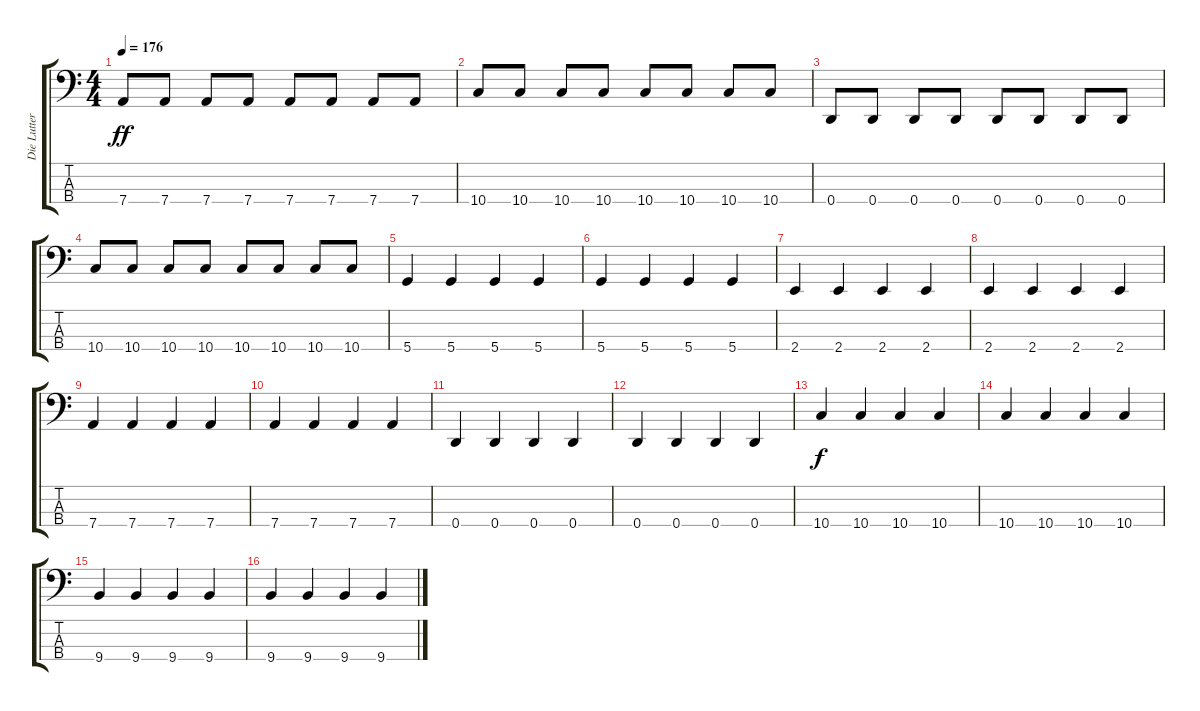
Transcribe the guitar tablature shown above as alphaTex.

\track ("Die Lutter (Bass)" "Die Lutter") {instrument electricbasspick}
\staff {score tabs}
\tuning (G2 D2 A1 D1) {hide}
\ts (4 4)
\tempo 176
\clef f4
\ks c
7.4.8{dy ff} 7.4.8 7.4.8 7.4.8 7.4.8 7.4.8 7.4.8 7.4.8 |
10.4.8 10.4.8 10.4.8 10.4.8 10.4.8 10.4.8 10.4.8 10.4.8 |
0.4.8 0.4.8 0.4.8 0.4.8 0.4.8 0.4.8 0.4.8 0.4.8 |
10.4.8 10.4.8 10.4.8 10.4.8 10.4.8 10.4.8 10.4.8 10.4.8 |
5.4.4 5.4.4 5.4.4 5.4.4 |
5.4.4 5.4.4 5.4.4 5.4.4 |
2.4.4 2.4.4 2.4.4 2.4.4 |
2.4.4 2.4.4 2.4.4 2.4.4 |
7.4.4 7.4.4 7.4.4 7.4.4 |
7.4.4 7.4.4 7.4.4 7.4.4 |
0.4.4 0.4.4 0.4.4 0.4.4 |
0.4.4 0.4.4 0.4.4 0.4.4 |
10.4.4{dy f} 10.4.4 10.4.4 10.4.4 |
10.4.4 10.4.4 10.4.4 10.4.4 |
9.4.4 9.4.4 9.4.4 9.4.4 |
9.4.4 9.4.4 9.4.4 9.4.4
